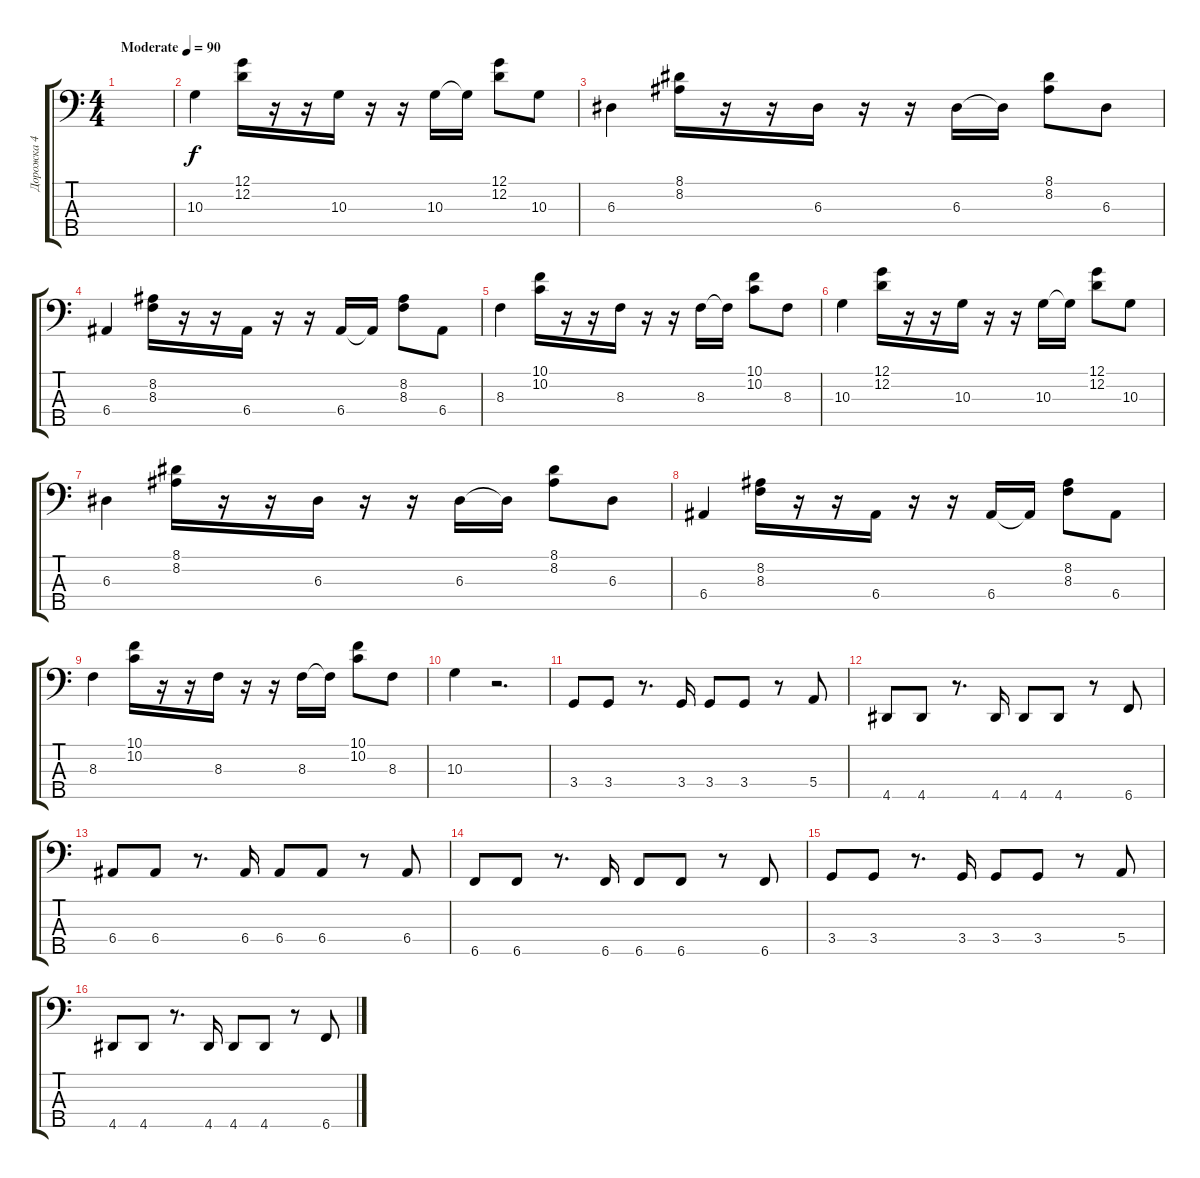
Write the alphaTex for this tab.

\track ("Дорожка 4" "Дорожка 4") {instrument electricbasspick}
\staff {score tabs}
\tuning (G2 D2 A1 E1 B0) {hide}
\ts (4 4)
\tempo (90 "Moderate")
\clef f4
\ks c
|
10.3.4 (12.1 12.2).16 r.16 r.16 10.3.16 r.16 r.16 10.3.16 10.3{t}.16 (12.1 12.2).8 10.3.8 |
6.3.4 (8.1 8.2).16 r.16 r.16 6.3.16 r.16 r.16 6.3.16 6.3{t}.16 (8.1 8.2).8 6.3.8 |
6.4.4 (8.2 8.3).16 r.16 r.16 6.4.16 r.16 r.16 6.4.16 6.4{t}.16 (8.2 8.3).8 6.4.8 |
8.3.4 (10.1 10.2).16 r.16 r.16 8.3.16 r.16 r.16 8.3.16 8.3{t}.16 (10.1 10.2).8 8.3.8 |
10.3.4 (12.1 12.2).16 r.16 r.16 10.3.16 r.16 r.16 10.3.16 10.3{t}.16 (12.1 12.2).8 10.3.8 |
6.3.4 (8.1 8.2).16 r.16 r.16 6.3.16 r.16 r.16 6.3.16 6.3{t}.16 (8.1 8.2).8 6.3.8 |
6.4.4 (8.2 8.3).16 r.16 r.16 6.4.16 r.16 r.16 6.4.16 6.4{t}.16 (8.2 8.3).8 6.4.8 |
8.3.4 (10.1 10.2).16 r.16 r.16 8.3.16 r.16 r.16 8.3.16 8.3{t}.16 (10.1 10.2).8 8.3.8 |
10.3.4 r.2{d} |
3.4.8 3.4.8 r.8{d} 3.4.16 3.4.8 3.4.8 r.8 5.4.8 |
4.5.8 4.5.8 r.8{d} 4.5.16 4.5.8 4.5.8 r.8 6.5.8 |
6.4.8 6.4.8 r.8{d} 6.4.16 6.4.8 6.4.8 r.8 6.4.8 |
6.5.8 6.5.8 r.8{d} 6.5.16 6.5.8 6.5.8 r.8 6.5.8 |
3.4.8 3.4.8 r.8{d} 3.4.16 3.4.8 3.4.8 r.8 5.4.8 |
4.5.8 4.5.8 r.8{d} 4.5.16 4.5.8 4.5.8 r.8 6.5.8
